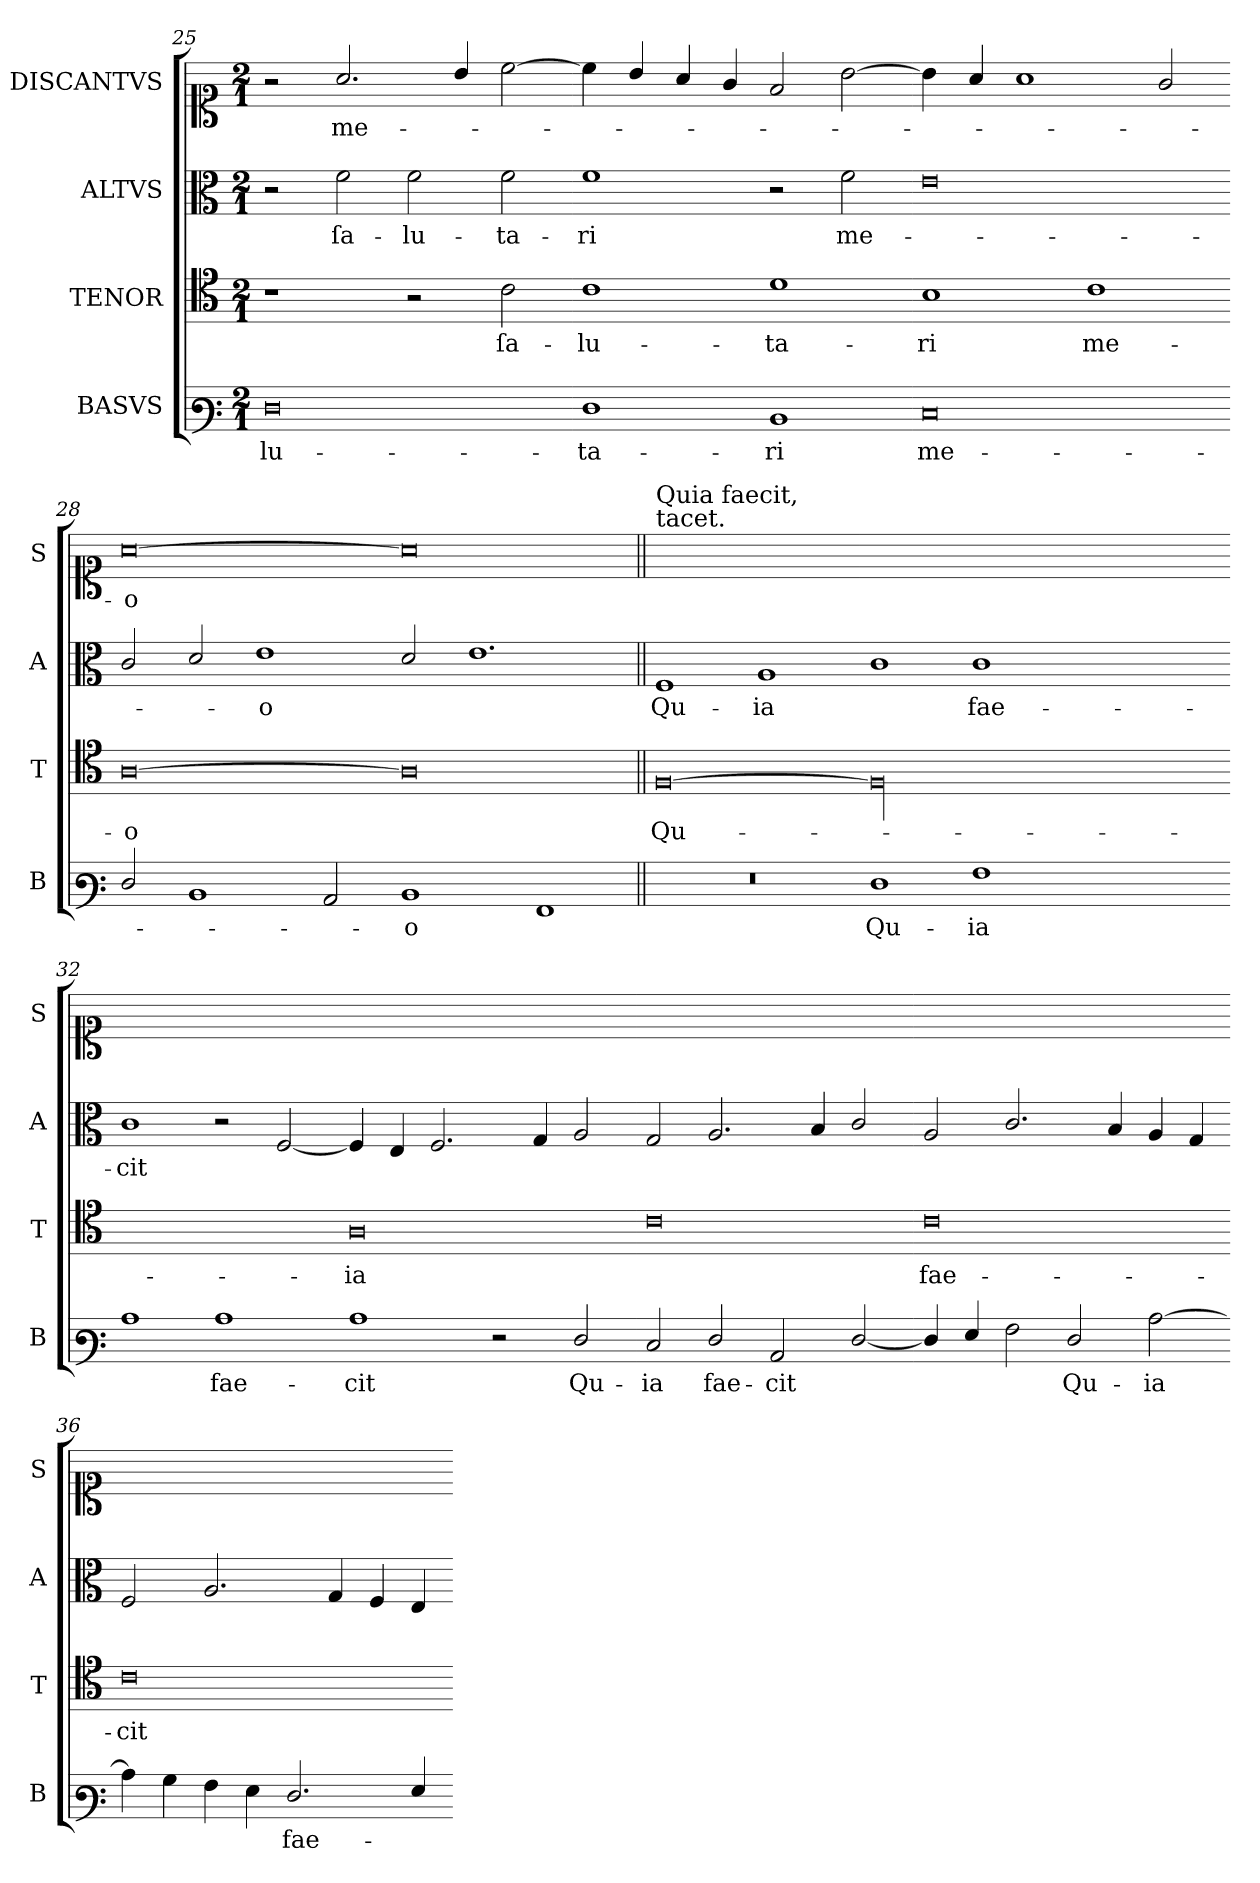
**kern	**text	**kern	**text	**kern	**text	**kern	**text
*part4	*part4	*part3	*part3	*part2	*part2	*part1	*part1
*staff4	*staff4	*staff3	*staff3	*staff2	*staff2	*staff1	*staff1
*I"BASVS	*	*I"TENOR	*	*I"ALTVS	*	*I"DISCANTVS	*
*I'B	*	*I'T	*	*I'A	*	*I'S	*
*clefF3	*	*clefC4	*	*clefC3	*	*clefC1	*
*k[]	*	*k[]	*	*k[]	*	*k[]	*
*A:aeo	*	*A:aeo	*	*A:aeo	*	*A:aeo	*
*M2/1	*	*M2/1	*	*M2/1	*	*M2/1	*
=25	=25	=25	=25	=25	=25	=25	=25
0F	-lu-	1r	.	2r	.	2r	.
.	.	.	.	2f\	ſa-	2.a/	me-
.	.	2r	.	2f\	-lu-	.	.
.	.	.	.	.	.	4b/	.
!	!	!	!LO:LY:i	!	!	!	!
.	.	2c\	ſa-	2f\	-ta-	[2cc\	.
=26-	=26-	=26-	=26-	=26-	=26-	=26-	=26-
!	!	!	!LO:LY:i	!	!	!	!
1F	-ta-	1c	-lu-	1f	-ri	4cc\]	.
.	.	.	.	.	.	4b/	.
.	.	.	.	.	.	4a/	.
.	.	.	.	.	.	4g/	.
!	!	!	!LO:LY:i	!	!	!	!
1D	-ri	1d	-ta-	2r	.	2f/	.
.	.	.	.	2f\	me-	[2b\	.
=27-	=27-	=27-	=27-	=27-	=27-	=27-	=27-
!	!	!	!LO:LY:i	!	!	!	!
0E	me-	1B	-ri	0e	.	4b\]	.
.	.	.	.	.	.	4a/	.
.	.	.	.	.	.	1a	.
!	!	!	!LO:LY:i	!	!	!	!
.	.	1c	me-	.	.	.	.
.	.	.	.	.	.	2g/	.
=28-	=28-	=28-	=28-	=28-	=28-	=28-	=28-
!	!	!	!LO:LY:i	!	!	!	!
2F/	.	[0A\	-o	2c/	.	[0a\	-o
1D	.	.	.	2d/	.	.	.
.	.	.	.	1e	-o	.	.
2C/	.	.	.	.	.	.	.
=29-	=29-	=29-	=29-	=29-	=29-	=29-	=29-
1D	-o	0A\]	.	2d/	.	0a\]	.
.	.	.	.	1.e\	.	.	.
1AA/	.	.	.	.	.	.	.
=30||	=30||	=30||	=30||	=30||	=30||	=30||	=30||
!	!	!	!	!	!	!LO:TX:a:t=Quia faecit,\ntacet.	!
0r	.	[0F\	Qu-	1F	Qu-	0ryy	.
.	.	.	.	1A	-ia	.	.
=31-	=31-	=31-	=31-	=31-	=31-	=31-	=31-
1F	Qu-	00F\]	.	1c	.	0ryy	.
1A	-ia	.	.	1c	fae-	.	.
0ryy	.	.	.	0ryy	.	0ryy	.
=32-	=32-	=32-	=32-	=32-	=32-	=32-	=32-
1c	.	0ryy	.	1c	-cit	0ryy	.
1c	fae-	.	.	2r	.	.	.
.	.	.	.	[2F/	.	.	.
=33-	=33-	=33-	=33-	=33-	=33-	=33-	=33-
1c	-cit	0A	-ia	4F/]	.	0ryy	.
.	.	.	.	4E/	.	.	.
.	.	.	.	2.F/	.	.	.
2r	.	.	.	.	.	.	.
.	.	.	.	4G/	.	.	.
!	!LO:LY:i	!	!	!	!	!	!
2F/	Qu-	.	.	2A/	.	.	.
=34-	=34-	=34-	=34-	=34-	=34-	=34-	=34-
!	!LO:LY:i	!	!	!	!	!	!
2E/	-ia	0c	.	2G/	.	0ryy	.
!	!LO:LY:i	!	!	!	!	!	!
2F/	fae-	.	.	2.A/	.	.	.
!	!LO:LY:i	!	!	!	!	!	!
2C/	-cit	.	.	.	.	.	.
.	.	.	.	4B/	.	.	.
[2F/	.	.	.	2c/	.	.	.
=35-	=35-	=35-	=35-	=35-	=35-	=35-	=35-
4F/]	.	0c	fae-	2A/	.	0ryy	.
4G/	.	.	.	.	.	.	.
2A\	.	.	.	2.c/	.	.	.
!	!LO:LY:i	!	!	!	!	!	!
2F/	Qu-	.	.	.	.	.	.
.	.	.	.	4B/	.	.	.
!	!LO:LY:i	!	!	!	!	!	!
[2c\	-ia	.	.	4A/	.	.	.
.	.	.	.	4G/	.	.	.
=36-	=36-	=36-	=36-	=36-	=36-	=36-	=36-
4c\]	.	0c	-cit	2F/	.	0ryy	.
4B\	.	.	.	.	.	.	.
4A\	.	.	.	2.A/	.	.	.
4G\	.	.	.	.	.	.	.
!	!LO:LY:i	!	!	!	!	!	!
2.F/	fae-	.	.	.	.	.	.
.	.	.	.	4G/	.	.	.
.	.	.	.	4F/	.	.	.
4G/	.	.	.	4E/	.	.	.
=-	=-	=-	=-	=-	=-	=-	=-
*-	*-	*-	*-	*-	*-	*-	*-
